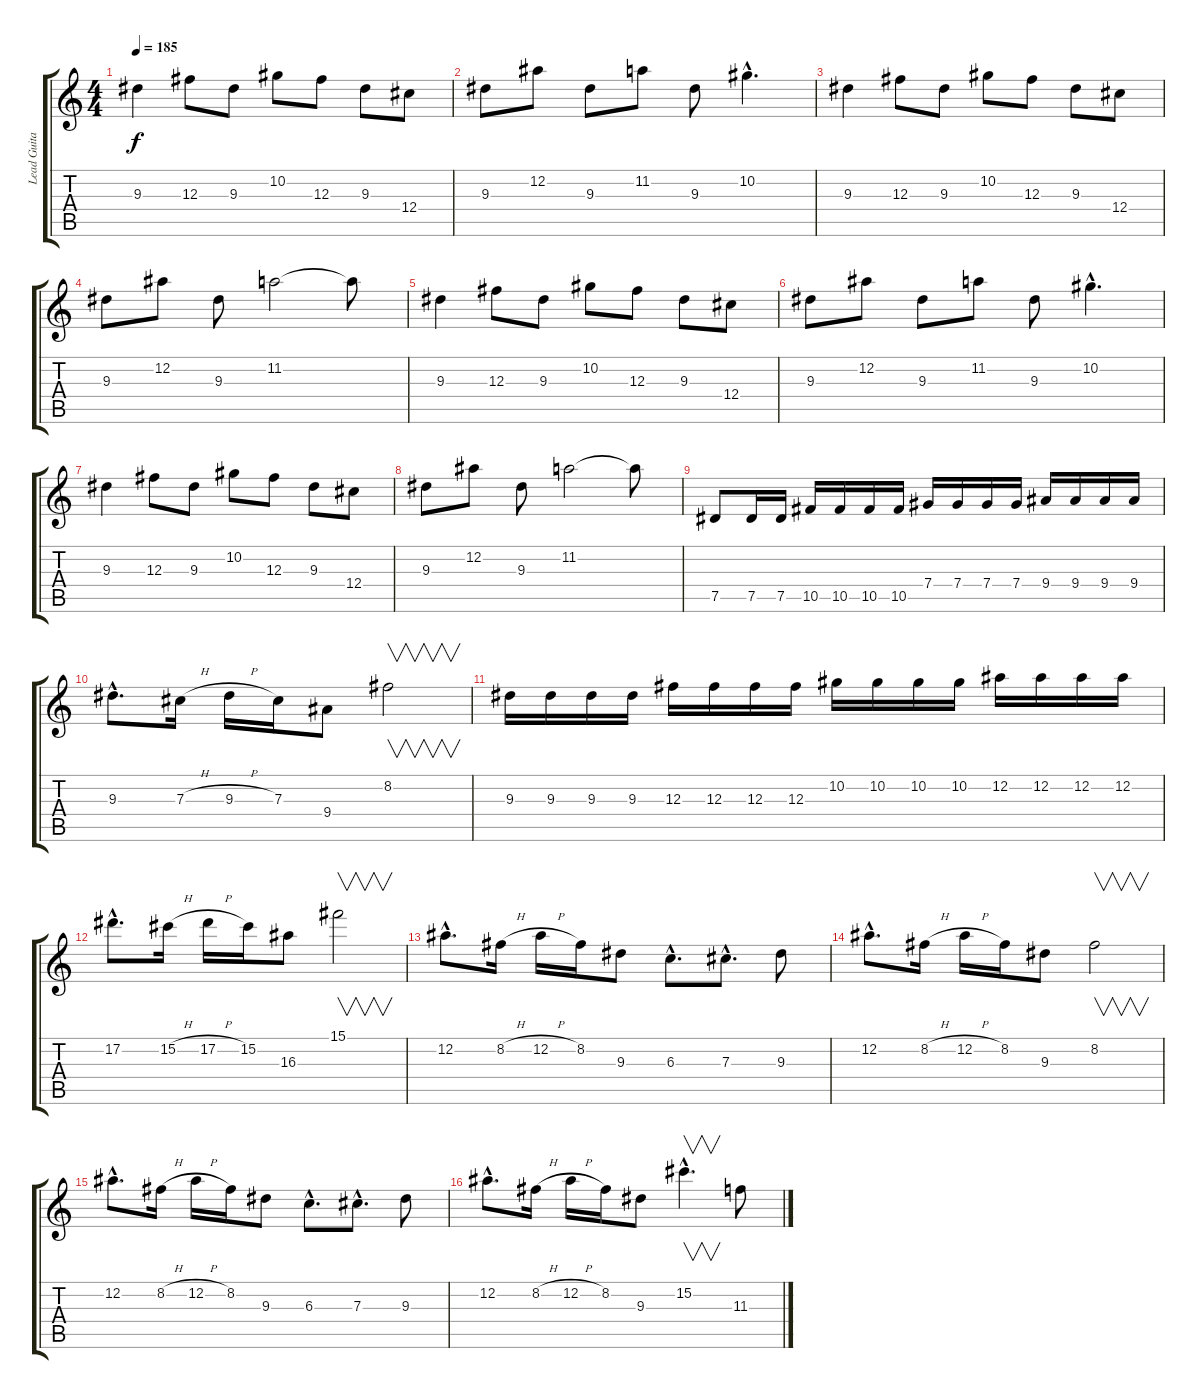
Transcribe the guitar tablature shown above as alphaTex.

\track ("Lead Guitar" "Lead Guita") {instrument distortionguitar}
\staff {score tabs}
\tuning (Eb4 Bb3 Gb3 Db3 Ab2 Eb2) {hide}
\ts (4 4)
\tempo 185
\clef g2
\ks c
9.3.4{dy f} 12.3.8 9.3.8 10.2.8 12.3.8 9.3.8 12.4.8 |
9.3.8 12.2.8 9.3.8 11.2.8 9.3.8 10.2{hac}.4{d} |
9.3.4 12.3.8 9.3.8 10.2.8 12.3.8 9.3.8 12.4.8 |
9.3.8 12.2.8 9.3.8 11.2.2 11.2{t}.8 |
9.3.4 12.3.8 9.3.8 10.2.8 12.3.8 9.3.8 12.4.8 |
9.3.8 12.2.8 9.3.8 11.2.8 9.3.8 10.2{hac}.4{d} |
9.3.4 12.3.8 9.3.8 10.2.8 12.3.8 9.3.8 12.4.8 |
9.3.8 12.2.8 9.3.8 11.2.2 11.2{t}.8 |
7.5.8 7.5.16 7.5.16 10.5.16 10.5.16 10.5.16 10.5.16 7.4.16 7.4.16 7.4.16 7.4.16 9.4.16 9.4.16 9.4.16 9.4.16 |
9.3{hac}.8{d} 7.3{h}.16 9.3{h}.16 7.3.16 9.4.8 8.2.2{v} |
9.3.16 9.3.16 9.3.16 9.3.16 12.3.16 12.3.16 12.3.16 12.3.16 10.2.16 10.2.16 10.2.16 10.2.16 12.2.16 12.2.16 12.2.16 12.2.16 |
17.2{hac}.8{d} 15.2{h}.16 17.2{h}.16 15.2.16 16.3.8 15.1.2{v} |
12.2{hac}.8{d} 8.2{h}.16 12.2{h}.16 8.2.16 9.3.8 6.3{hac}.8{d} 7.3{hac}.8{d} 9.3.8 |
12.2{hac}.8{d} 8.2{h}.16 12.2{h}.16 8.2.16 9.3.8 8.2.2{v} |
12.2{hac}.8{d} 8.2{h}.16 12.2{h}.16 8.2.16 9.3.8 6.3{hac}.8{d} 7.3{hac}.8{d} 9.3.8 |
12.2{hac}.8{d} 8.2{h}.16 12.2{h}.16 8.2.16 9.3.8 15.2{hac}.4{v d} 11.3.8
